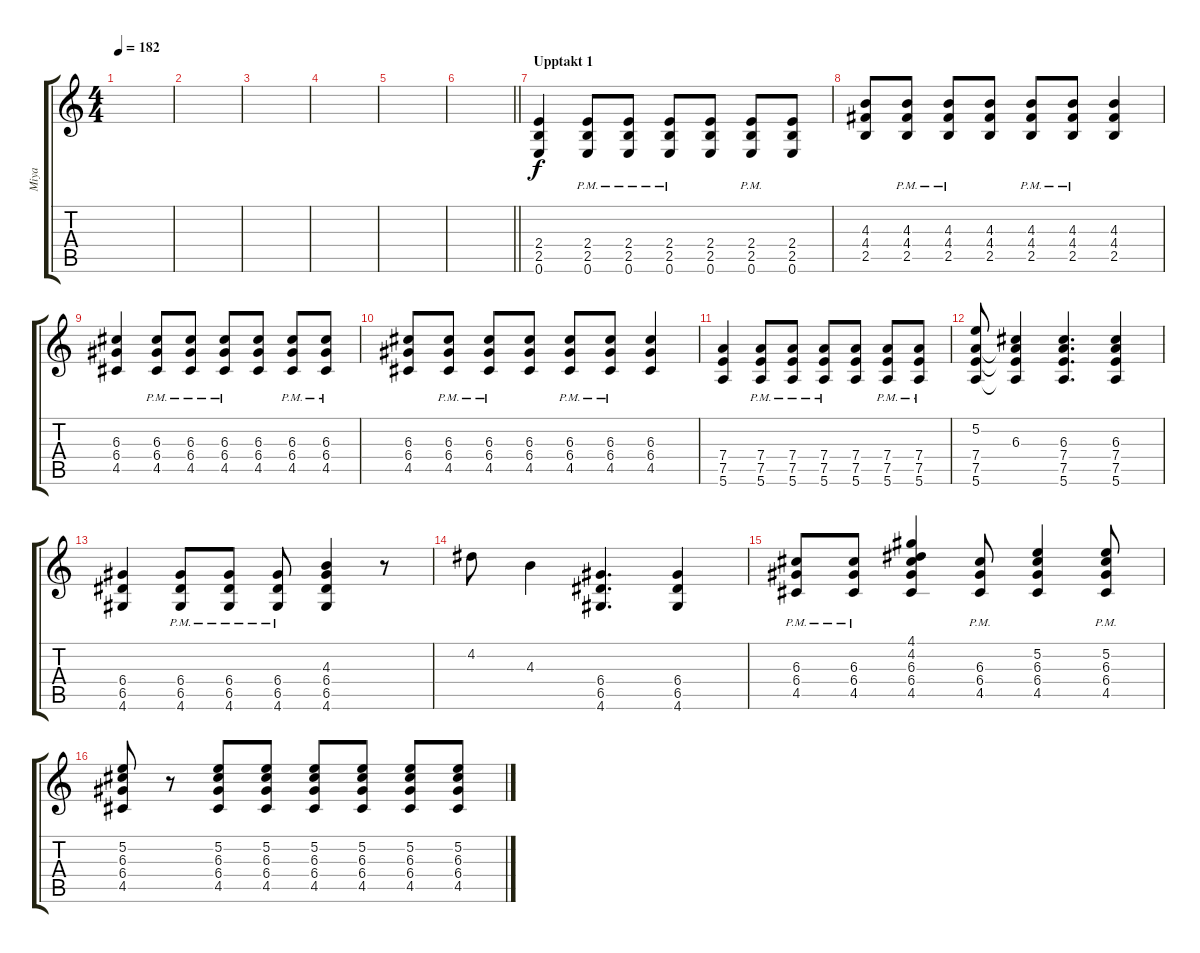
\track ("Miya " "Miya ") {instrument distortionguitar}
\staff {score tabs}
\tuning (E4 B3 G3 D3 A2 E2) {hide}
\ts (4 4)
\tempo 182
\clef g2
\ks c
|
|
|
|
|
\barLineRight lightlight
|
\section ("" "Upptakt 1")
(2.4 2.5 0.6).4 (2.4{pm} 2.5{pm} 0.6{pm}).8 (2.4{pm} 2.5{pm} 0.6{pm}).8 (2.4{pm} 2.5{pm} 0.6{pm}).8 (2.4 2.5 0.6).8 (2.4{pm} 2.5{pm} 0.6{pm}).8 (2.4 2.5 0.6).8 |
(4.3 4.4 2.5).8 (4.3{pm} 4.4{pm} 2.5{pm}).8 (4.3{pm} 4.4{pm} 2.5{pm}).8 (4.3 4.4 2.5).8 (4.3{pm} 4.4{pm} 2.5{pm}).8 (4.3{pm} 4.4{pm} 2.5{pm}).8 (4.3 4.4 2.5).4 |
(6.3 6.4 4.5).4 (6.3{pm} 6.4{pm} 4.5{pm}).8 (6.3{pm} 6.4{pm} 4.5{pm}).8 (6.3{pm} 6.4{pm} 4.5{pm}).8 (6.3 6.4 4.5).8 (6.3{pm} 6.4{pm} 4.5{pm}).8 (6.3{pm} 6.4{pm} 4.5{pm}).8 |
(6.3 6.4 4.5).8 (6.3{pm} 6.4{pm} 4.5{pm}).8 (6.3{pm} 6.4{pm} 4.5{pm}).8 (6.3 6.4 4.5).8 (6.3{pm} 6.4{pm} 4.5{pm}).8 (6.3{pm} 6.4{pm} 4.5{pm}).8 (6.3 6.4 4.5).4 |
(7.4 7.5 5.6).4 (7.4{pm} 7.5{pm} 5.6{pm}).8 (7.4{pm} 7.5{pm} 5.6{pm}).8 (7.4{pm} 7.5{pm} 5.6{pm}).8 (7.4 7.5 5.6).8 (7.4{pm} 7.5{pm} 5.6{pm}).8 (7.4{pm} 7.5{pm} 5.6{pm}).8 |
(5.2 7.4 7.5 5.6).8 (6.3 7.4{t} 7.5{t} 5.6{t}).4 (6.3 7.4 7.5 5.6).4{d} (6.3 7.4 7.5 5.6).4 |
(6.4 6.5 4.6).4 (6.4{pm} 6.5{pm} 4.6{pm}).8 (6.4{pm} 6.5{pm} 4.6{pm}).8 (6.4{pm} 6.5{pm} 4.6{pm}).8 (4.3 6.4 6.5 4.6).4 r.8 |
4.2.8 4.3.4 (6.4 6.5 4.6).4{d} (6.4 6.5 4.6).4 |
(6.3{pm} 6.4{pm} 4.5{pm}).8 (6.3{pm} 6.4{pm} 4.5{pm}).8 (4.1 4.2 6.3 6.4 4.5).4 (6.3{pm} 6.4{pm} 4.5{pm}).8 (5.2 6.3 6.4 4.5).4 (5.2{pm} 6.3{pm} 6.4{pm} 4.5{pm}).8 |
(5.2 6.3 6.4 4.5).8 r.8 (5.2 6.3 6.4 4.5).8 (5.2 6.3 6.4 4.5).8 (5.2 6.3 6.4 4.5).8 (5.2 6.3 6.4 4.5).8 (5.2 6.3 6.4 4.5).8 (5.2 6.3 6.4 4.5).8
